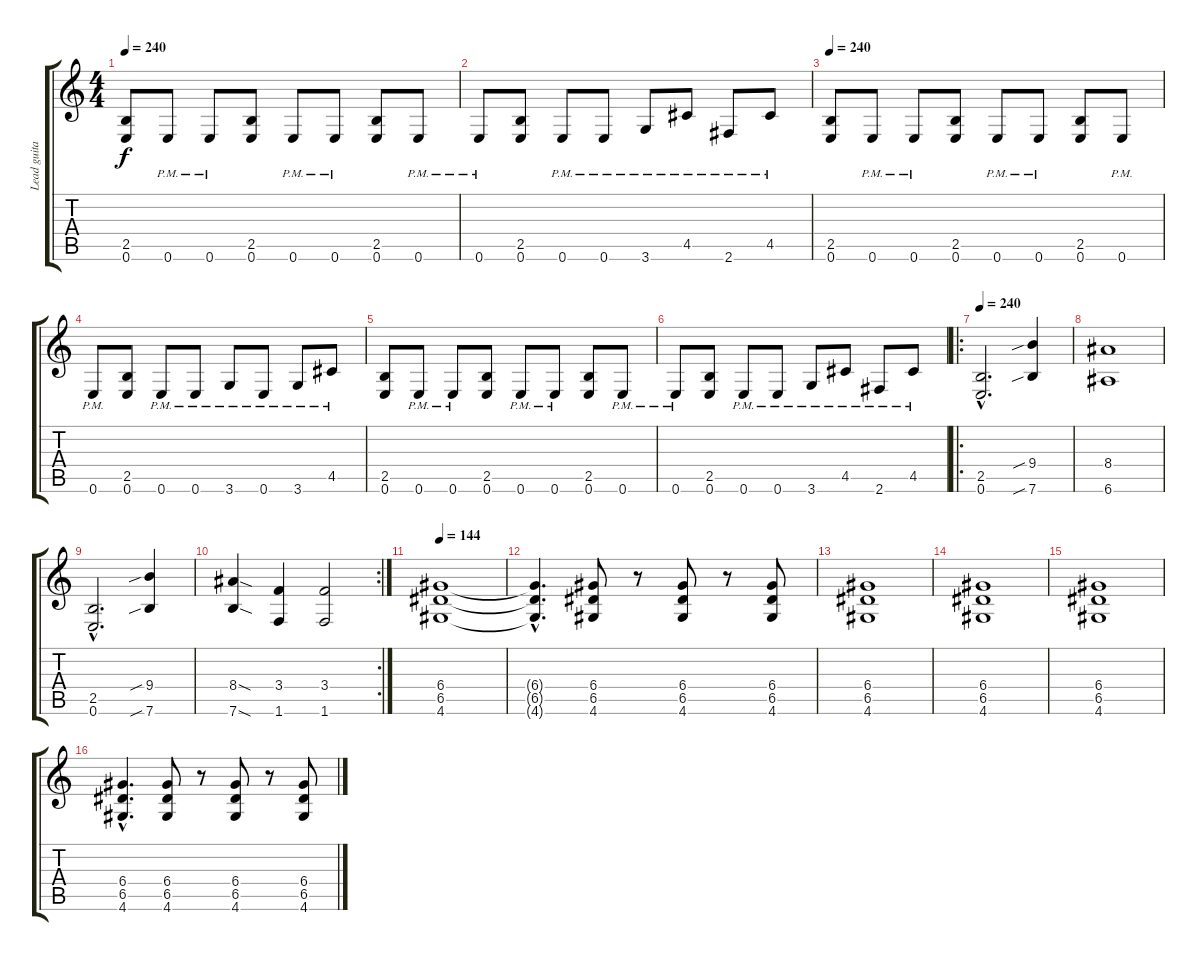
\track ("Lead guitar" "Lead guita") {instrument distortionguitar}
\staff {score tabs}
\tuning (E4 B3 G3 D3 A2 E2) {hide}
\ts (4 4)
\tempo 240
\clef g2
\ks c
(2.5 0.6).8{dy f} 0.6{pm}.8 0.6{pm}.8 (2.5 0.6).8 0.6{pm}.8 0.6{pm}.8 (2.5 0.6).8 0.6{pm}.8 |
0.6{pm}.8 (2.5 0.6).8 0.6{pm}.8 0.6{pm}.8 3.6{pm}.8 4.5{pm}.8 2.6{pm}.8 4.5{pm}.8 |
\tempo 240
(2.5 0.6).8 0.6{pm}.8 0.6{pm}.8 (2.5 0.6).8 0.6{pm}.8 0.6{pm}.8 (2.5 0.6).8 0.6{pm}.8 |
0.6{pm}.8 (2.5 0.6).8 0.6{pm}.8 0.6{pm}.8 3.6{pm}.8 0.6{pm}.8 3.6{pm}.8 4.5{pm}.8 |
(2.5 0.6).8 0.6{pm}.8 0.6{pm}.8 (2.5 0.6).8 0.6{pm}.8 0.6{pm}.8 (2.5 0.6).8 0.6{pm}.8 |
0.6{pm}.8 (2.5 0.6).8 0.6{pm}.8 0.6{pm}.8 3.6{pm}.8 4.5{pm}.8 2.6{pm}.8 4.5{pm}.8 |
\ro
\tempo 240
(2.5{hac} 0.6{hac}).2{d} (9.4{sib} 7.6{sib}).4 |
(8.4 6.6).1 |
(2.5{hac} 0.6{hac}).2{d} (9.4{sib} 7.6{sib}).4 |
\rc 2
(8.4{sod} 7.6{sod}).4 (3.4 1.6).4 (3.4 1.6).2 |
\tempo 144
(6.4 6.5 4.6).1 |
(6.4{hac t} 6.5{hac t} 4.6{hac t}).4{d} (6.4 6.5 4.6).8 r.8 (6.4 6.5 4.6).8 r.8 (6.4 6.5 4.6).8 |
(6.4 6.5 4.6).1 |
(6.4 6.5 4.6).1 |
(6.4 6.5 4.6).1 |
(6.4{hac} 6.5{hac} 4.6{hac}).4{d} (6.4 6.5 4.6).8 r.8 (6.4 6.5 4.6).8 r.8 (6.4 6.5 4.6).8
